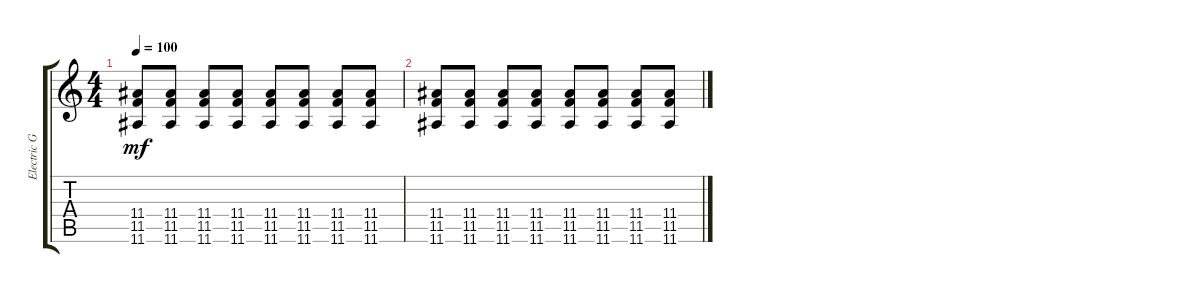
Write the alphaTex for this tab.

\track ("Electric Guitar 2" "Electric G") {instrument distortionguitar}
\staff {score tabs}
\tuning (Eb4 B3 Gb3 B2 Gb2 B1) {hide}
\ts (4 4)
\tempo 100
\clef g2
\ks c
(11.4 11.5 11.6).8{dy mf} (11.4 11.5 11.6).8 (11.4 11.5 11.6).8 (11.4 11.5 11.6).8 (11.4 11.5 11.6).8 (11.4 11.5 11.6).8 (11.4 11.5 11.6).8 (11.4 11.5 11.6).8 |
(11.4 11.5 11.6).8 (11.4 11.5 11.6).8 (11.4 11.5 11.6).8 (11.4 11.5 11.6).8 (11.4 11.5 11.6).8 (11.4 11.5 11.6).8 (11.4 11.5 11.6).8 (11.4 11.5 11.6).8
